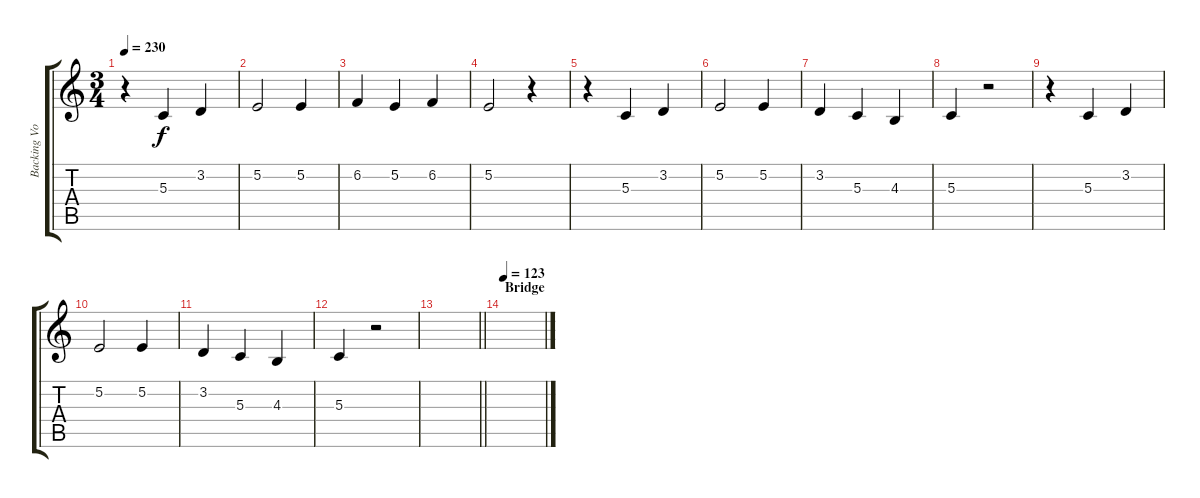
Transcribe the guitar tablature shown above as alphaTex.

\track ("Backing Vocals" "Backing Vo") {instrument lead6voice}
\staff {score tabs}
\tuning (E4 B3 G3 D3 A2 E2) {hide}
\ts (3 4)
\tempo 230
\clef g2
\ks c
r.4{dy f} 5.3.4 3.2.4 |
5.2.2 5.2.4 |
6.2.4 5.2.4 6.2.4 |
5.2.2 r.4 |
r.4 5.3.4 3.2.4 |
5.2.2 5.2.4 |
3.2.4 5.3.4 4.3.4 |
5.3.4 r.2 |
r.4 5.3.4 3.2.4 |
5.2.2 5.2.4 |
3.2.4 5.3.4 4.3.4 |
5.3.4 r.2 |
\barLineRight lightlight
|
\section ("" "Bridge")
\tempo 123
